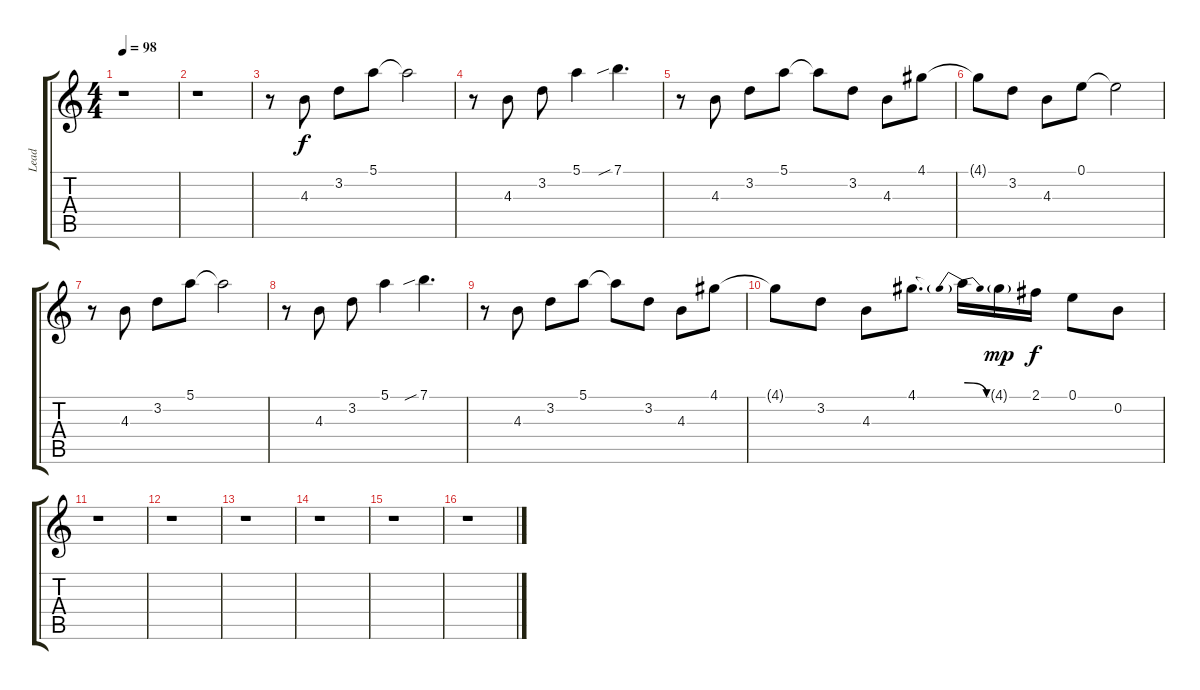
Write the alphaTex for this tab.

\track ("Lead" "Lead") {instrument acousticguitarsteel}
\staff {score tabs}
\tuning (E4 B3 G3 D3 A2 E2) {hide}
\ts (4 4)
\tempo 98
\clef g2
\ks c
r.1{dy f} |
r.1 |
r.8 4.3.8 3.2.8 5.1.8 5.1{t}.2 |
r.8 4.3.8 3.2.8 5.1.4 7.1{sib}.4{d} |
r.8 4.3.8 3.2.8 5.1.8 5.1{t}.8 3.2.8 4.3.8 4.1.8 |
4.1{t}.8 3.2.8 4.3.8 0.1.8 0.1{t}.2 |
r.8 4.3.8 3.2.8 5.1.8 5.1{t}.2 |
r.8 4.3.8 3.2.8 5.1.4 7.1{sib}.4{d} |
r.8 4.3.8 3.2.8 5.1.8 5.1{t}.8 3.2.8 4.3.8 4.1.8 |
4.1{t}.8 3.2.8 4.3.8 4.1.8{d} 4.1{be (prebendrelease 0 2 60 0) t}.16 4.1{g}.16{dy mp} 2.1.16{dy f} 0.1.8 0.2.8 |
r.1 |
r.1 |
r.1 |
r.1 |
r.1 |
r.1
